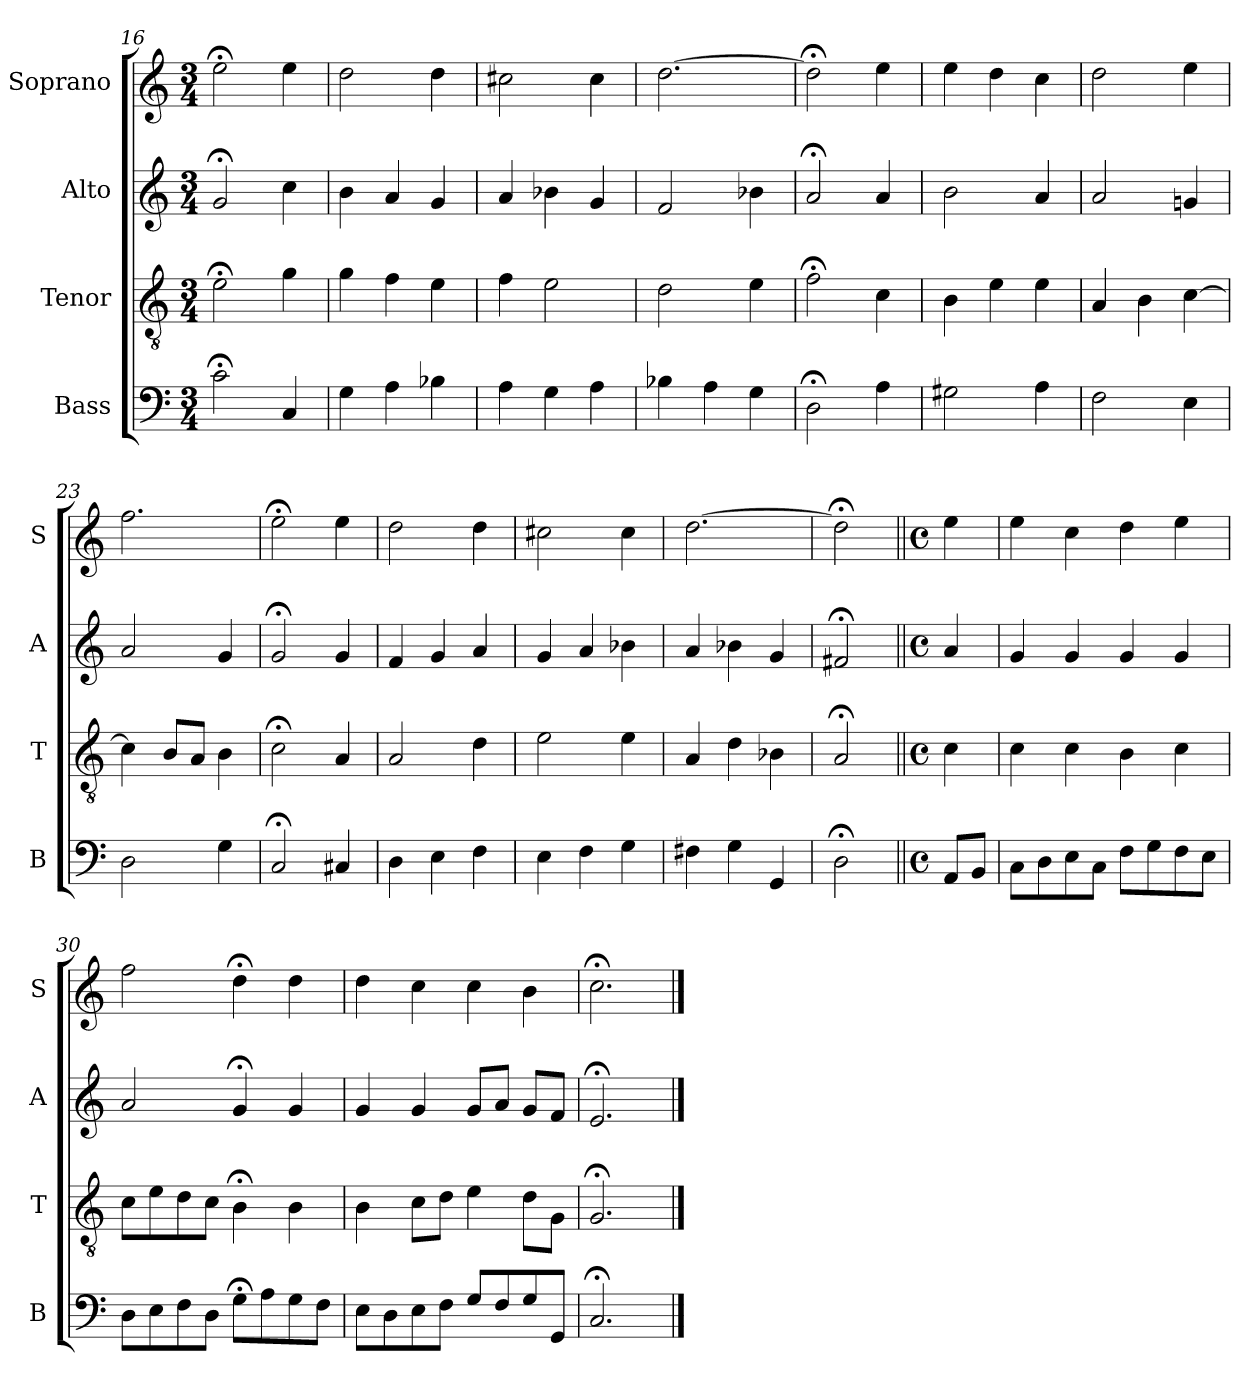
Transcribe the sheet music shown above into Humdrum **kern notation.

**kern	**kern	**kern	**kern
*part4	*part3	*part2	*part1
*staff4	*staff3	*staff2	*staff1
*I"Bass	*I"Tenor	*I"Alto	*I"Soprano
*I'B	*I'T	*I'A	*I'S
*clefF4	*clefGv2	*clefG2	*clefG2
*k[]	*k[]	*k[]	*k[]
*C:	*C:	*C:	*C:
*M3/4	*M3/4	*M3/4	*M3/4
=16	=16	=16	=16
2c;<	2e;<	2g;<	2ee;<
4C	4g	4cc	4ee
=17	=17	=17	=17
4G	4g	4b	2dd
4A	4f	4a	.
4B-X	4e	4g	4dd
=18	=18	=18	=18
4A	4f	4a	2cc#X
4G	2e	4b-X	.
4A	.	4g	4cc#
=19	=19	=19	=19
4B-X	2d	2f	[2.dd
4A	.	.	.
4G	4e	4b-X	.
=20	=20	=20	=20
2D;<	2f;<	2a;<	2dd;<]
4A	4c	4a	4ee
=21	=21	=21	=21
2G#X	4B	2b	4ee
.	4e	.	4dd
4A	4e	4a	4cc
=22	=22	=22	=22
2F	4A	2a	2dd
.	4B	.	.
4E	[4c	4gn	4ee
=23	=23	=23	=23
2D	4c]	2a	2.ff
.	8BL	.	.
.	8AJ	.	.
4G	4B	4g	.
=24	=24	=24	=24
2C;<	2c;<	2g;<	2ee;<
4C#X	4A	4g	4ee
=25	=25	=25	=25
4D	2A	4f	2dd
4E	.	4g	.
4F	4d	4a	4dd
=26	=26	=26	=26
4E	2e	4g	2cc#X
4F	.	4a	.
4G	4e	4b-X	4cc#
=27	=27	=27	=27
4F#X	4A	4a	[2.dd
4G	4d	4b-X	.
4GG	4B-X	4g	.
=28	=28	=28	=28
2D;<	2A;<	2f#X;<	2dd;<]
=||	=||	=||	=||
*M4/4	*M4/4	*M4/4	*M4/4
*met(c)	*met(c)	*met(c)	*met(c)
8AAL	4c	4a	4ee
8BBJ	.	.	.
=29	=29	=29	=29
8CL	4c	4g	4ee
8D	.	.	.
8E	4c	4g	4cc
8CJ	.	.	.
8FL	4B	4g	4dd
8G	.	.	.
8F	4c	4g	4ee
8EJ	.	.	.
=30	=30	=30	=30
8DL	8cL	2a	2ff
8E	8e	.	.
8F	8d	.	.
8DJ	8cJ	.	.
8G;<L	4B;<	4g;<	4dd;<
8A	.	.	.
8G	4B	4g	4dd
8FJ	.	.	.
=31	=31	=31	=31
8EL	4B	4g	4dd
8D	.	.	.
8E	8cL	4g	4cc
8FJ	8dJ	.	.
8GL	4e	8gL	4cc
8F	.	8aJ	.
8G	8dL	8gL	4b
8GGJ	8GJ	8fJ	.
=32	=32	=32	=32
2.C;<	2.G;<	2.e;<	2.cc;<
==	==	==	==
*-	*-	*-	*-
